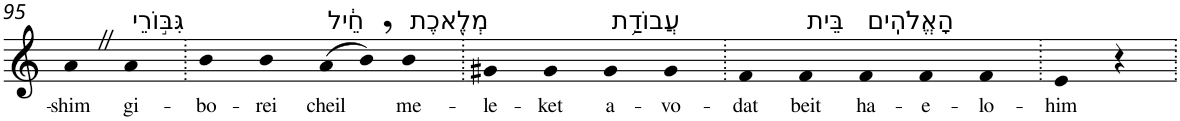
**kern	**text
*part1	*part1
*staff1	*staff1
*I"Piano	*
*I'Pno	*
!!LO:PB:g=z
*clefG2	*
*k[]	*
=95	=95
!	!LO:LY:b
4aZ	-shim
!LO:TX:a:t=גִּבּ֣וֹרֵי	!
!	!LO:LY:b
4a	gi-
=96.	=96.
!	!LO:LY:b
4b	-bo-
!	!LO:LY:b
4b	-rei
!LO:TX:a:t=חֵ֔יל	!
!	!LO:LY:b
(>8a	cheil
8b,)	.
!LO:TX:a:t=מְלֶ֖אכֶת	!
!	!LO:LY:b
4b	me-
=97.	=97.
!	!LO:LY:b
4g#X	-le-
!	!LO:LY:b
4g#	-ket
!LO:TX:a:t=עֲבוֹדַ֥ת	!
!	!LO:LY:b
4g#	a-
!	!LO:LY:b
4g#	-vo-
=98.	=98.
!	!LO:LY:b
4f	-dat
!LO:TX:a:t=בֵּית	!
!	!LO:LY:b
4f	beit
!LO:TX:a:t=הָאֱלֹהִֽים	!
!	!LO:LY:b
4f	ha-
!	!LO:LY:b
4f	-e-
!	!LO:LY:b
4f	-lo-
=99.	=99.
!	!LO:LY:b
4e	-him
4r	.
=.	=.
*-	*-
